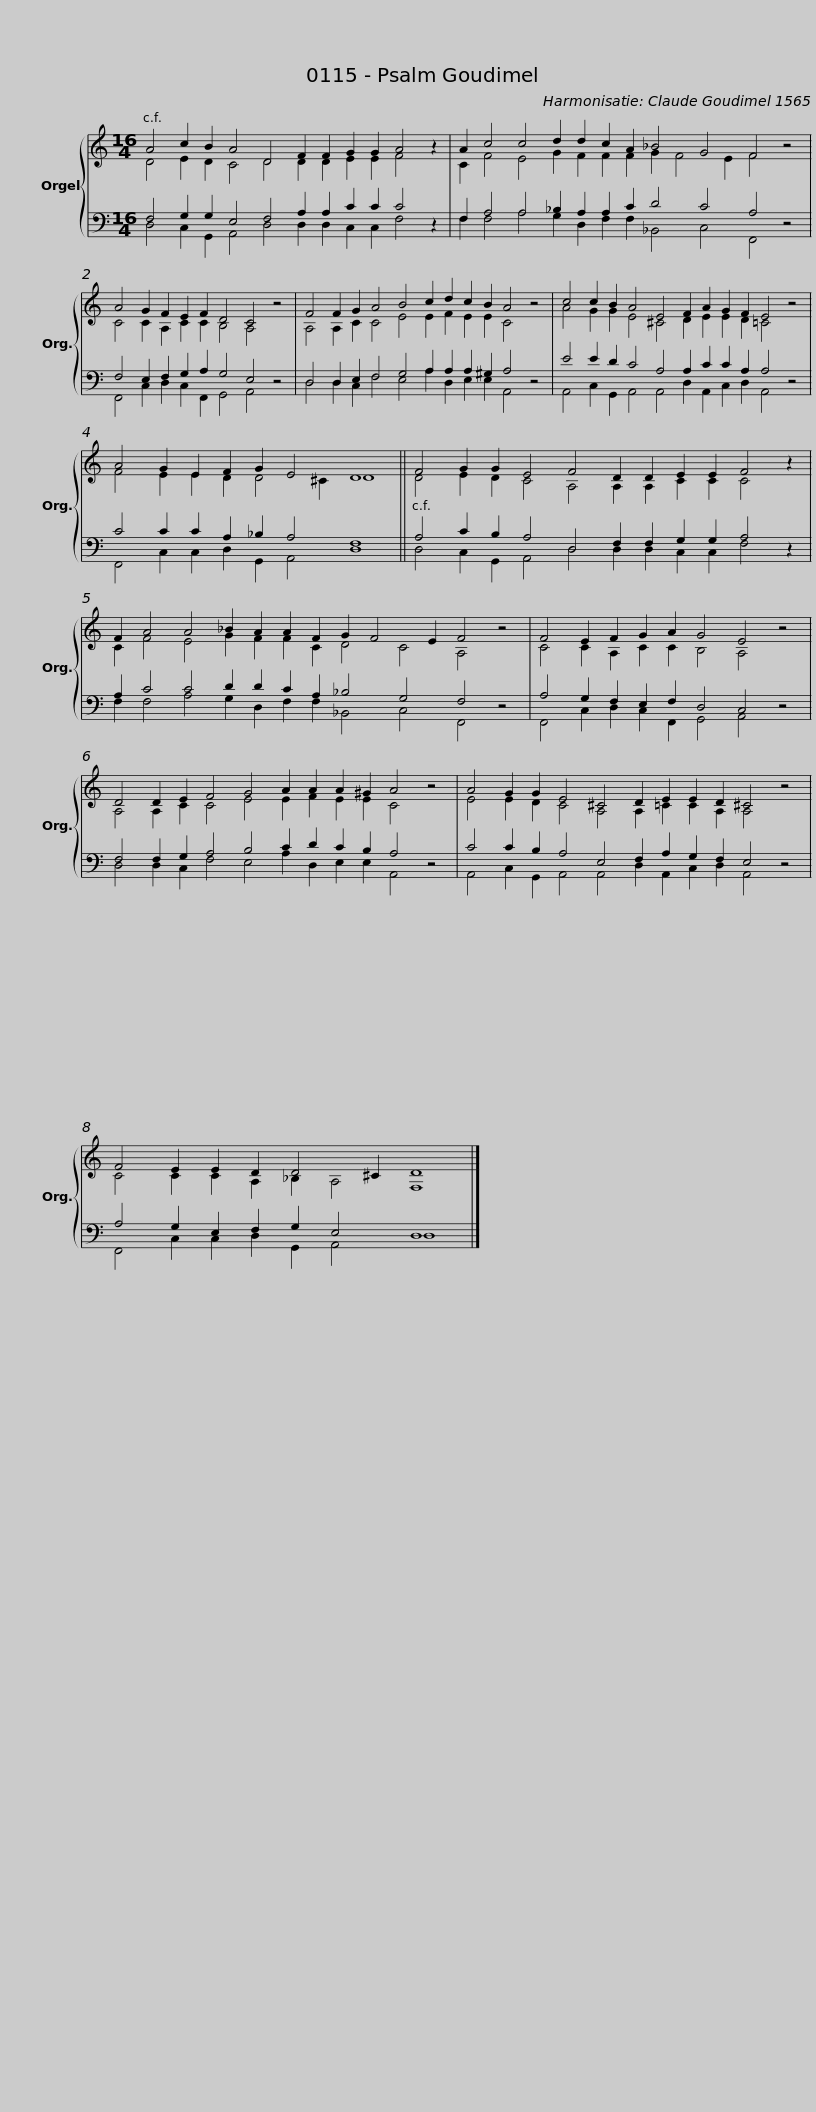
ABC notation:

X:1
%%score { ( 1 2 ) | ( 3 4 ) }
L:1/8
M:16/4
I:linebreak $
K:C
V:1 treble
V:2 treble
V:3 bass
V:4 bass
V:1
 A4 c2 B2 A4 D4 F2 F2 G2 G2 A4 z2 |$ A2 c4 c4 d2 d2 c2 A2 _B4 G4 F4 z4 |$ A4 G2 F2 E2 F2 D4 C4 z4 |$ F4 F2 G2 A4 B4 c2 d2 c2 B2 A4 z4 |$ c4 c2 B2 A4 E4 F2 A2 G2 F2 E4 z4 |$ %5
 A4 G2 E2 F2 G2 E4 D8 ||$ F4 G2 G2 E4 F4 D2 D2 E2 E2 F4 z2 |$ F2 A4 A4 _B2 A2 A2 F2 G2 F4 E2 F4 z4 |$ F4 E2 F2 G2 A2 G4 E4 z4 |$ D4 D2 E2 F4 G4 A2 A2 A2 ^G2 A4 z4 |$ %10
 A4 G2 G2 E4 ^C4 D2 E2 E2 D2 ^C4 z4 |$ F4 E2 E2 D2 D4 ^C2 D8 |] %12
V:2
 D4 E2 D2 C4 D4 D2 D2 E2 E2 F4 x2 |$ C2 F4 E4 G2 F2 F2 F2 G2 F4 E2 F4 x4 |$ C4 C2 A,2 C2 C2 B,4 A,4 x4 |$ A,4 A,2 C2 C4 E4 E2 F2 E2 E2 C4 x4 |$ A4 G2 G2 E4 ^C4 D2 E2 E2 D2 =C4 x4 |$ %5
 F4 E2 E2 D2 D4 ^C2 D8 ||$ D4 E2 D2 C4 A,4 A,2 A,2 C2 C2 C4 x2 |$ C2 F4 E4 G2 F2 F2 C2 D4 C4 A,4 x4 |$ C4 C2 A,2 C2 C2 B,4 A,4 x4 |$ A,4 A,2 C2 C4 E4 E2 F2 E2 E2 C4 x4 |$ %10
 E4 E2 D2 C4 A,4 A,2 =C2 C2 A,2 A,4 x4 |$ C4 C2 C2 A,2 _B,2 A,4 F,8 |] %12
V:3
 F,4 G,2 G,2 E,4 F,4 A,2 A,2 C2 C2 C4 z2 |$ F,2 A,4 A,4 _B,2 A,2 A,2 C2 D4 C4 A,4 z4 |$ F,4 E,2 F,2 G,2 A,2 G,4 E,4 z4 |$ D,4 D,2 E,2 F,4 G,4 A,2 A,2 A,2 ^G,2 A,4 z4 |$ E4 E2 D2 C4 A,4 A,2 C2 C2 A,2 A,4 z4 |$ %5
 C4 C2 C2 A,2 _B,2 A,4 F,8 ||$ A,4 C2 B,2 A,4 D,4 F,2 F,2 G,2 G,2 A,4 z2 |$ A,2 C4 C4 D2 D2 C2 A,2 _B,4 G,4 F,4 z4 |$ A,4 G,2 F,2 E,2 F,2 D,4 C,4 z4 |$ F,4 F,2 G,2 A,4 B,4 C2 D2 C2 B,2 A,4 z4 |$ %10
 C4 C2 B,2 A,4 E,4 F,2 A,2 G,2 F,2 E,4 z4 |$ A,4 G,2 E,2 F,2 G,2 E,4 D,8 |] %12
V:4
 D,4 C,2 G,,2 A,,4 D,4 D,2 D,2 C,2 C,2 F,4 x2 |$ F,2 F,4 A,4 G,2 D,2 F,2 F,2 _B,,4 C,4 F,,4 x4 |$ F,,4 C,2 D,2 C,2 F,,2 G,,4 A,,4 x4 |$ D,4 D,2 C,2 F,4 E,4 A,2 D,2 E,2 E,2 A,,4 x4 |$ A,,4 C,2 G,,2 A,,4 A,,4 D,2 A,,2 C,2 D,2 A,,4 x4 |$ %5
 F,,4 C,2 C,2 D,2 G,,2 A,,4 D,8 ||$ D,4 C,2 G,,2 A,,4 D,4 D,2 D,2 C,2 C,2 F,4 x2 |$ F,2 F,4 A,4 G,2 D,2 F,2 F,2 _B,,4 C,4 F,,4 x4 |$ F,,4 C,2 D,2 C,2 F,,2 G,,4 A,,4 x4 |$ D,4 D,2 C,2 F,4 E,4 A,2 D,2 E,2 E,2 A,,4 x4 |$ %10
 A,,4 C,2 G,,2 A,,4 A,,4 D,2 A,,2 C,2 D,2 A,,4 x4 |$ F,,4 C,2 C,2 D,2 G,,2 A,,4 D,8 |] %12
